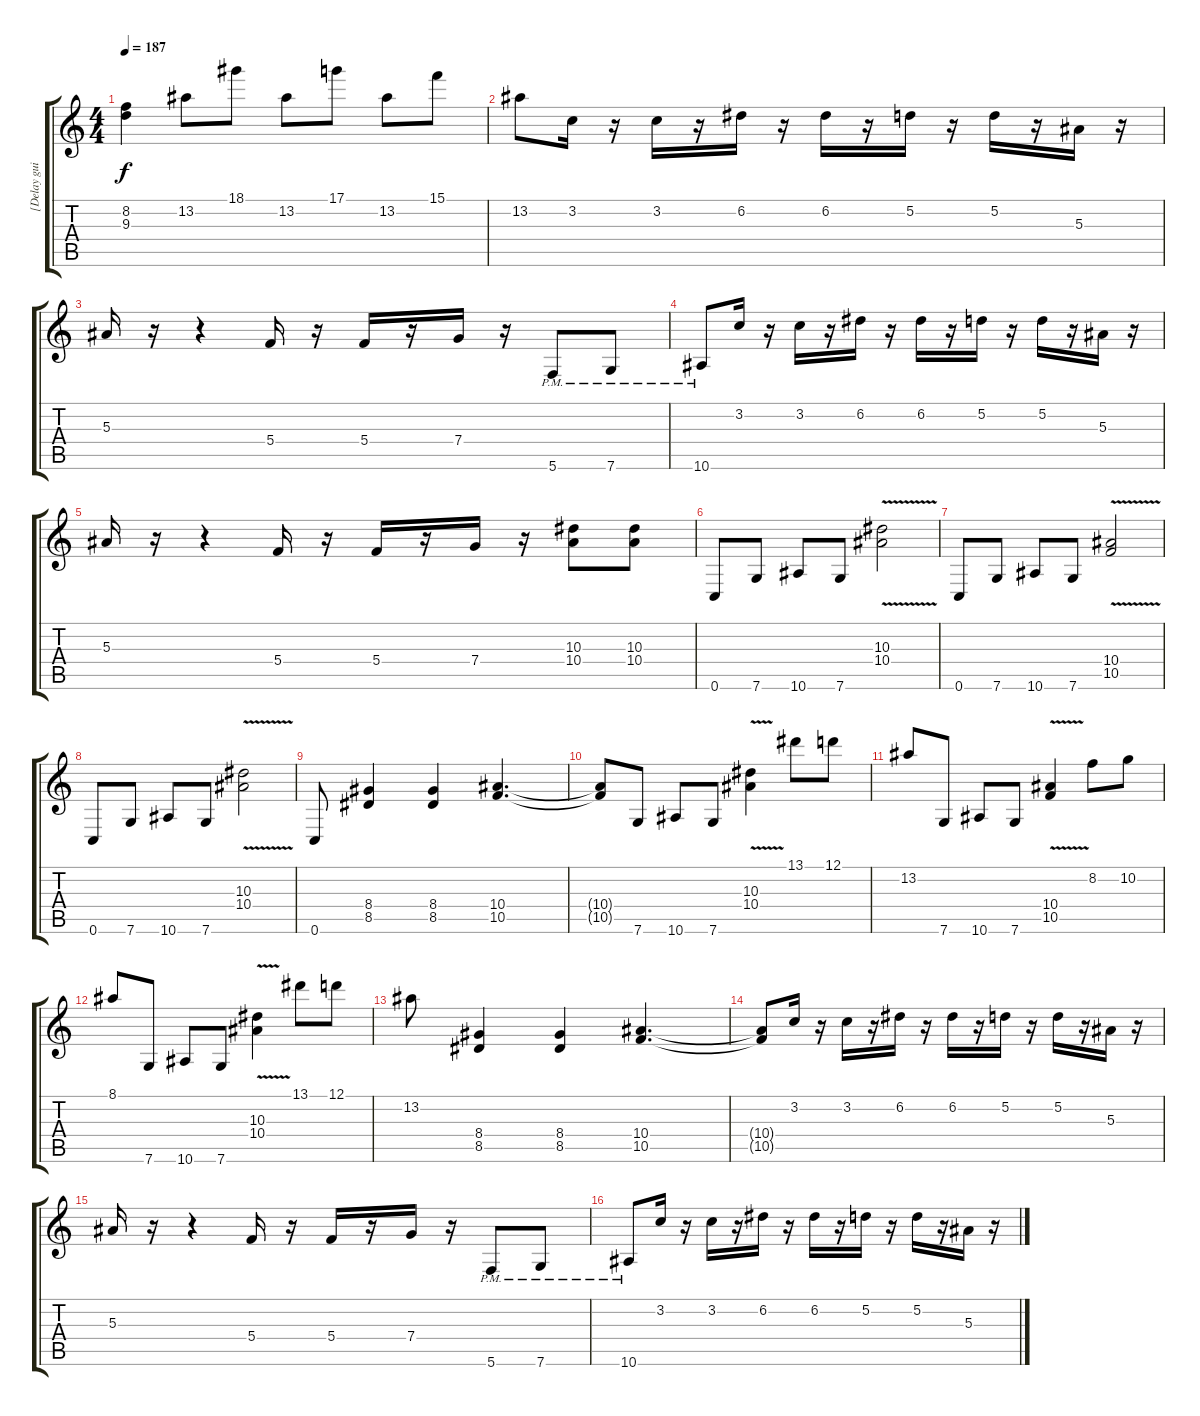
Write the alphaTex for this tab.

\track ("[Delay guitar 1]" "[Delay gui") {instrument overdrivenguitar}
\staff {score tabs}
\tuning (D4 A3 F3 C3 G2 C2) {hide}
\ts (4 4)
\tempo 187
\clef g2
\ks c
(8.2 9.3).4{dy f} 13.2.8 18.1.8 13.2.8 17.1.8 13.2.8 15.1.8 |
13.2.8 3.2.16 r.16 3.2.16 r.16 6.2.16 r.16 6.2.16 r.16 5.2.16 r.16 5.2.16 r.16 5.3.16 r.16 |
5.3.16 r.16 r.4 5.4.16 r.16 5.4.16 r.16 7.4.16 r.16 5.6{pm}.8 7.6{pm}.8 |
10.6{pm}.8 3.2.16 r.16 3.2.16 r.16 6.2.16 r.16 6.2.16 r.16 5.2.16 r.16 5.2.16 r.16 5.3.16 r.16 |
5.3.16 r.16 r.4 5.4.16 r.16 5.4.16 r.16 7.4.16 r.16 (10.3 10.4).8 (10.3 10.4).8 |
0.6.8 7.6.8 10.6.8 7.6.8 (10.3{v} 10.4{v}).2 |
0.6.8 7.6.8 10.6.8 7.6.8 (10.4{v} 10.5).2 |
0.6.8 7.6.8 10.6.8 7.6.8 (10.3{v} 10.4{v}).2 |
0.6.8 (8.4 8.5).4 (8.4 8.5).4 (10.4 10.5).4{d} |
(10.4{t} 10.5{t}).8 7.6.8 10.6.8 7.6.8 (10.3{v} 10.4{v}).4 13.1.8 12.1.8 |
13.2.8 7.6.8 10.6.8 7.6.8 (10.4{v} 10.5).4 8.2.8 10.2.8 |
8.1.8 7.6.8 10.6.8 7.6.8 (10.3{v} 10.4{v}).4 13.1.8 12.1.8 |
13.2.8 (8.4 8.5).4 (8.4 8.5).4 (10.4 10.5).4{d} |
(10.4{t} 10.5{t}).8 3.2.16 r.16 3.2.16 r.16 6.2.16 r.16 6.2.16 r.16 5.2.16 r.16 5.2.16 r.16 5.3.16 r.16 |
5.3.16 r.16 r.4 5.4.16 r.16 5.4.16 r.16 7.4.16 r.16 5.6{pm}.8 7.6{pm}.8 |
10.6{pm}.8 3.2.16 r.16 3.2.16 r.16 6.2.16 r.16 6.2.16 r.16 5.2.16 r.16 5.2.16 r.16 5.3.16 r.16
